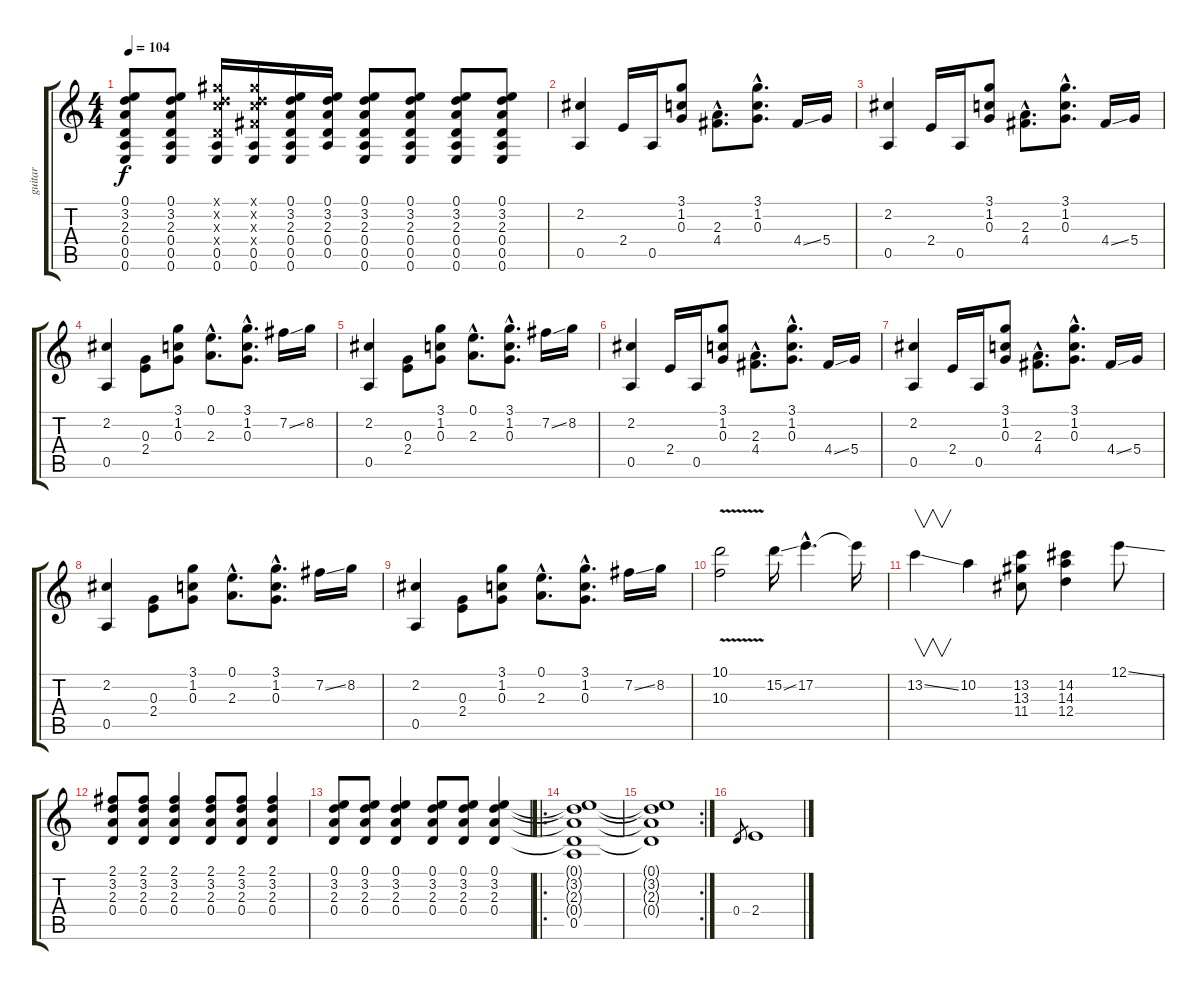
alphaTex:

\track ("guitar" "guitar") {instrument acousticguitarsteel}
\staff {score tabs}
\tuning (E4 B3 G3 D3 A2 E2) {hide}
\ts (4 4)
\tempo 104
\clef g2
\ks c
(0.1 3.2 2.3 0.4 0.5 0.6).8{dy f} (0.1 3.2 2.3 0.4 0.5 0.6).8 (4.1{x} 3.2{x} 5.3{x} 0.4{x} 0.5 0.6).16 (4.1{x} 3.2{x} 5.3{x} 4.4{x} 0.5 0.6).16 (0.1 3.2 2.3 0.4 0.5 0.6).16 (0.1 3.2 2.3 0.4 0.5).16 (0.1 3.2 2.3 0.4 0.5 0.6).8 (0.1 3.2 2.3 0.4 0.5 0.6).8 (0.1 3.2 2.3 0.4 0.5 0.6).8 (0.1 3.2 2.3 0.4 0.5 0.6).8 |
(2.2 0.5).4 2.4.16 0.5.16 (3.1 1.2 0.3).8 (2.3{hac} 4.4{hac}).8{d} (3.1{hac} 1.2{hac} 0.3{hac}).8{d} 4.4{ss}.16 5.4.16 |
(2.2 0.5).4 2.4.16 0.5.16 (3.1 1.2 0.3).8 (2.3{hac} 4.4{hac}).8{d} (3.1{hac} 1.2{hac} 0.3{hac}).8{d} 4.4{ss}.16 5.4.16 |
(2.2 0.5).4 (0.3 2.4).8 (3.1 1.2 0.3).8 (0.1{hac} 2.3{hac}).8{d} (3.1{hac} 1.2{hac} 0.3{hac}).8{d} 7.2{ss}.16 8.2.16 |
(2.2 0.5).4 (0.3 2.4).8 (3.1 1.2 0.3).8 (0.1{hac} 2.3{hac}).8{d} (3.1{hac} 1.2{hac} 0.3{hac}).8{d} 7.2{ss}.16 8.2.16 |
(2.2 0.5).4 2.4.16 0.5.16 (3.1 1.2 0.3).8 (2.3{hac} 4.4{hac}).8{d} (3.1{hac} 1.2{hac} 0.3{hac}).8{d} 4.4{ss}.16 5.4.16 |
(2.2 0.5).4 2.4.16 0.5.16 (3.1 1.2 0.3).8 (2.3{hac} 4.4{hac}).8{d} (3.1{hac} 1.2{hac} 0.3{hac}).8{d} 4.4{ss}.16 5.4.16 |
(2.2 0.5).4 (0.3 2.4).8 (3.1 1.2 0.3).8 (0.1{hac} 2.3{hac}).8{d} (3.1{hac} 1.2{hac} 0.3{hac}).8{d} 7.2{ss}.16 8.2.16 |
(2.2 0.5).4 (0.3 2.4).8 (3.1 1.2 0.3).8 (0.1{hac} 2.3{hac}).8{d} (3.1{hac} 1.2{hac} 0.3{hac}).8{d} 7.2{ss}.16 8.2.16 |
(10.1{v} 10.3).2 15.2{ss}.16 17.2{hac}.4{d} 17.2{t}.16 |
13.2{ss}.4{v} 10.2.4 (13.2 13.3 11.4).8 (14.2 14.3 12.4).4 12.1{ss}.8 |
(2.1 3.2 2.3 0.4).8 (2.1 3.2 2.3 0.4).8 (2.1 3.2 2.3 0.4).4 (2.1 3.2 2.3 0.4).8 (2.1 3.2 2.3 0.4).8 (2.1 3.2 2.3 0.4).4 |
(0.1 3.2 2.3 0.4).8 (0.1 3.2 2.3 0.4).8 (0.1 3.2 2.3 0.4).4 (0.1 3.2 2.3 0.4).8 (0.1 3.2 2.3 0.4).8 (0.1 3.2 2.3 0.4).4 |
\ro
(0.1{t} 3.2{t} 2.3{t} 0.4{t} 0.5).1 |
\rc 2
(0.1{t} 3.2{t} 2.3{t} 0.4{t}).1 |
0.4.8{gr} 2.4.1
